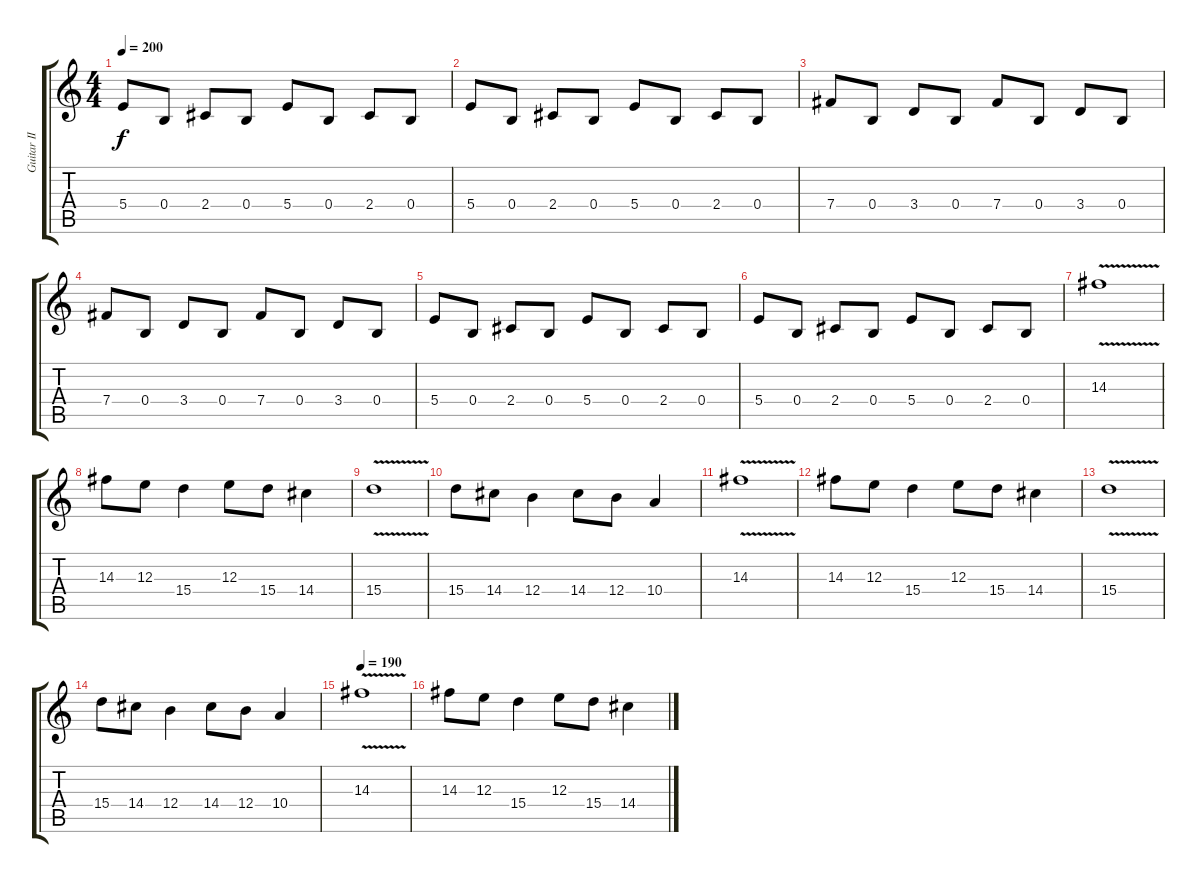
\track ("Guitar II" "Guitar II") {instrument distortionguitar bank 255}
\staff {score tabs}
\tuning (Db4 Ab3 E3 B2 Gb2 B1) {hide}
\ts (4 4)
\tempo 200
\clef g2
\ks c
5.4.8{dy f} 0.4.8 2.4.8 0.4.8 5.4.8 0.4.8 2.4.8 0.4.8 |
5.4.8 0.4.8 2.4.8 0.4.8 5.4.8 0.4.8 2.4.8 0.4.8 |
7.4.8 0.4.8 3.4.8 0.4.8 7.4.8 0.4.8 3.4.8 0.4.8 |
7.4.8 0.4.8 3.4.8 0.4.8 7.4.8 0.4.8 3.4.8 0.4.8 |
5.4.8 0.4.8 2.4.8 0.4.8 5.4.8 0.4.8 2.4.8 0.4.8 |
5.4.8 0.4.8 2.4.8 0.4.8 5.4.8 0.4.8 2.4.8 0.4.8 |
14.3{v}.1 |
14.3.8 12.3.8 15.4.4 12.3.8 15.4.8 14.4.4 |
15.4{v}.1 |
15.4.8 14.4.8 12.4.4 14.4.8 12.4.8 10.4.4 |
14.3{v}.1 |
14.3.8 12.3.8 15.4.4 12.3.8 15.4.8 14.4.4 |
15.4{v}.1 |
15.4.8 14.4.8 12.4.4 14.4.8 12.4.8 10.4.4 |
\tempo 190
14.3{v}.1 |
14.3.8 12.3.8 15.4.4 12.3.8 15.4.8 14.4.4
